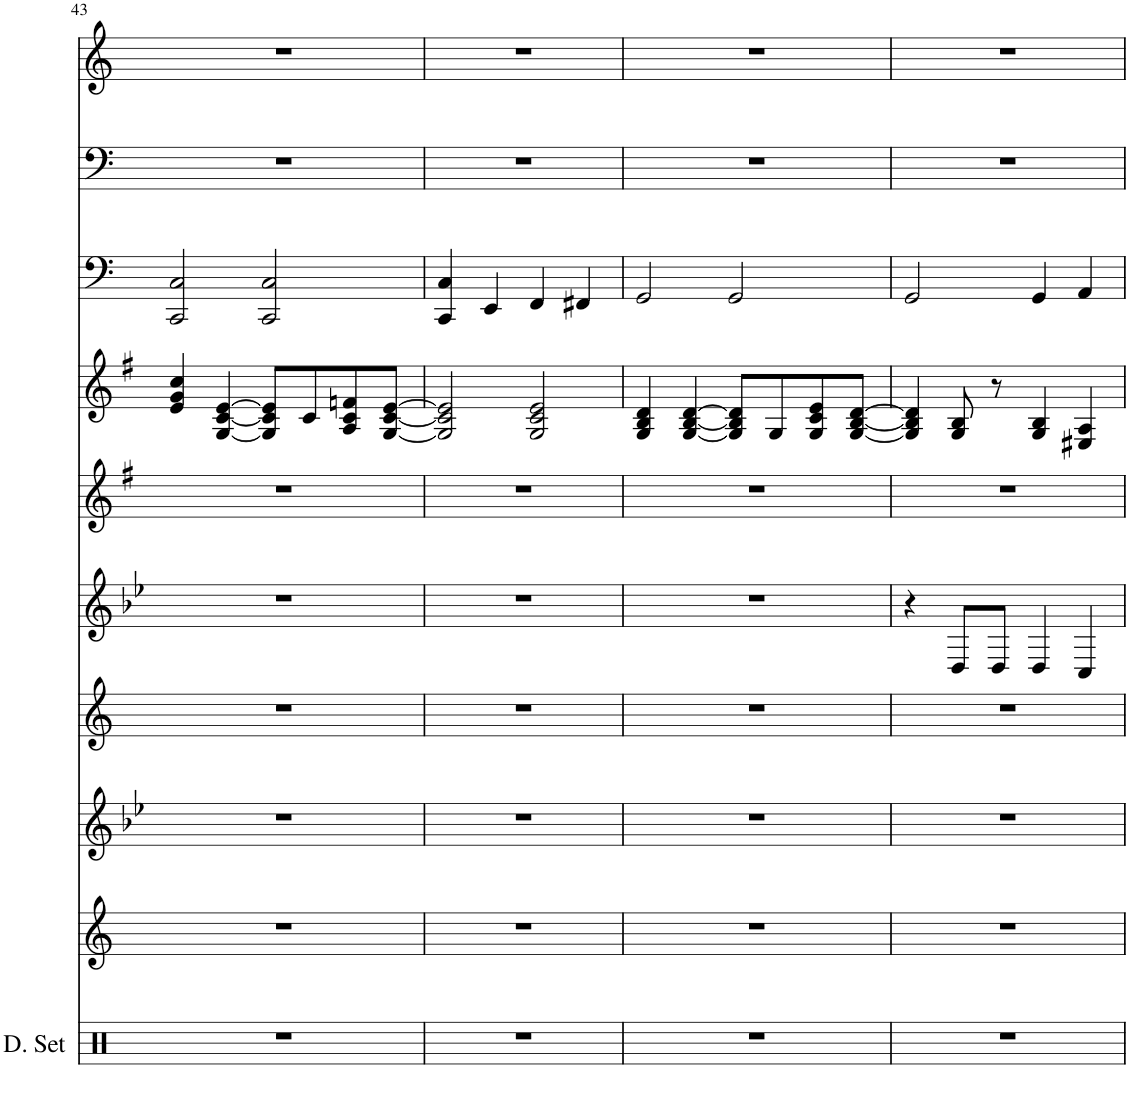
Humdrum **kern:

**kern	**kern	**kern	**kern	**kern	**kern	**kern	**kern	**kern	**kern
*part10	*part9	*part8	*part7	*part6	*part5	*part4	*part3	*part2	*part1
*staff10	*staff9	*staff8	*staff7	*staff6	*staff5	*staff4	*staff3	*staff2	*staff1
*I"Drumset	*I"Clarinet	*I"Timon/Trombone	*I"Simba/Brass	*I"Pumba/Tuba	*I"Strings	*I"Flute	*I"Voila	*I"Violin	*I"Clarinet
*I'D. Set	*I'Cl	*I'Trb	*I'Brs	*I'Tba	*I'Str	*I'Fl	*I'Vla	*I'Vln	*I'Cl
!!LO:PB:g=z
*clefX	*clefG2	*clefG2	*clefG2	*clefG2	*clefG2	*clefG2	*clefF4	*clefF4	*clefG2
*	*Trd1c2	*	*	*	*	*	*	*	*Trd1c2
*k[]	*k[]	*k[b-e-]	*k[]	*k[b-e-]	*k[f#]	*k[f#]	*k[]	*k[]	*k[]
*M4/4	*M4/4	*M4/4	*M4/4	*M4/4	*M4/4	*M4/4	*M4/4	*M4/4	*M4/4
=43	=43	=43	=43	=43	=43	=43	=43	=43	=43
1r	1r	1r	1r	1r	1r	4e/ 4g/ 4cc/	2CC/ 2C/	1r	1r
.	.	.	.	.	.	[4G/ [4c/ [4e/	.	.	.
.	.	.	.	.	.	8G/] 8c/] 8e/]L	2CC/ 2C/	.	.
.	.	.	.	.	.	8c/	.	.	.
.	.	.	.	.	.	8A/ 8c/ 8fn/	.	.	.
.	.	.	.	.	.	[8G/ [8c/ [8e/J	.	.	.
=44	=44	=44	=44	=44	=44	=44	=44	=44	=44
1r	1r	1r	1r	1r	1r	2G/] 2c/] 2e/]	4CC/ 4C/	1r	1r
.	.	.	.	.	.	.	4EE/	.	.
.	.	.	.	.	.	2G/ 2c/ 2e/	4FF/	.	.
.	.	.	.	.	.	.	4FF#X/	.	.
=45	=45	=45	=45	=45	=45	=45	=45	=45	=45
1r	1r	1r	1r	1r	1r	4G/ 4B/ 4d/	2GG/	1r	1r
.	.	.	.	.	.	[4G/ [4B/ [4d/	.	.	.
.	.	.	.	.	.	8G/] 8B/] 8d/]L	2GG/	.	.
.	.	.	.	.	.	8G/	.	.	.
.	.	.	.	.	.	8G/ 8c/ 8e/	.	.	.
.	.	.	.	.	.	[8G/ [8B/ [8d/J	.	.	.
=46	=46	=46	=46	=46	=46	=46	=46	=46	=46
1r	1r	1r	1r	4r	1r	4G/] 4B/] 4d/]	2GG/	1r	1r
.	.	.	.	8D/L	.	8G/ 8B/	.	.	.
.	.	.	.	8D/J	.	8r	.	.	.
.	.	.	.	4D/	.	4G/ 4B/	4GG/	.	.
.	.	.	.	4C/	.	4E#X/ 4A/	4AA/	.	.
=	=	=	=	=	=	=	=	=	=
*-	*-	*-	*-	*-	*-	*-	*-	*-	*-
